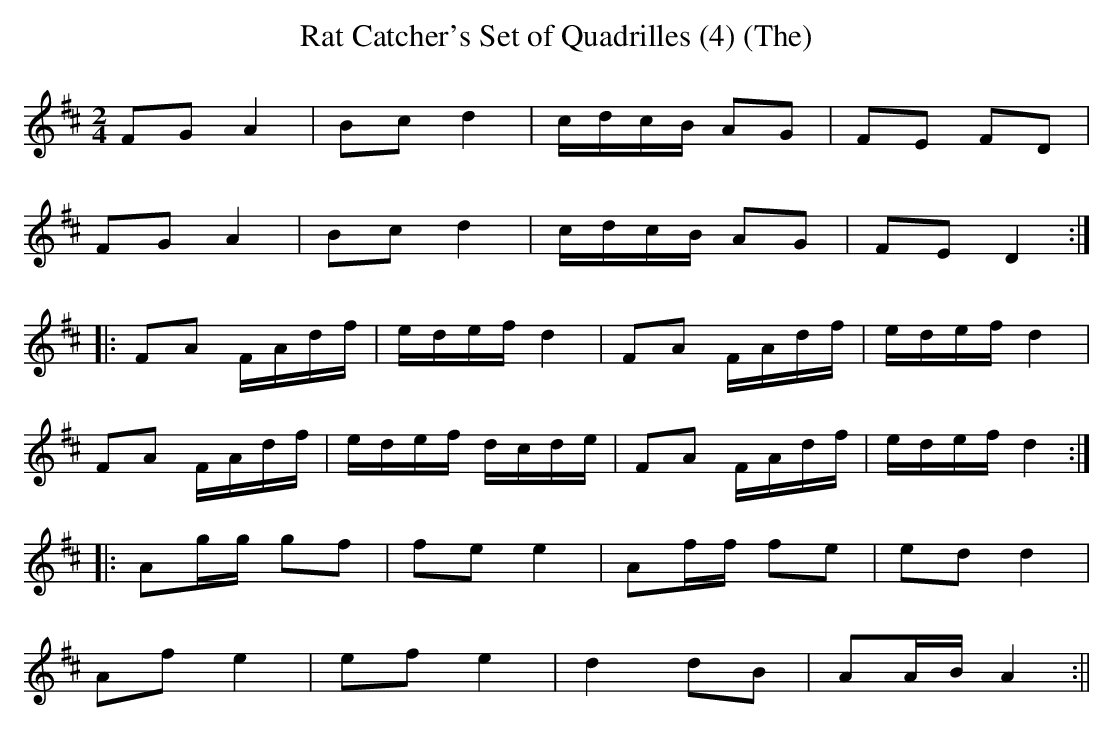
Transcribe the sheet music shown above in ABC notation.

X:1
T:Rat Catcher's Set of Quadrilles (4) (The)
M:2/4
L:1/8
K:DMaj
FG A2|Bc d2|c/d/c/B/ AG|FE FD|
FG A2|Bc d2|c/d/c/B/ AG|FE D2:||:
FA F/A/d/f/|e/d/e/f/ d2|FA F/A/d/f/|e/d/e/f/ d2|
FA F/A/d/f/|e/d/e/f/ d/c/d/e/|FA F/A/d/f/|e/d/e/f/ d2:||:
Ag/g/ gf|fe e2|Af/f/ fe|ed d2|
Af e2|ef e2|d2 dB|AA/B/ A2:||
